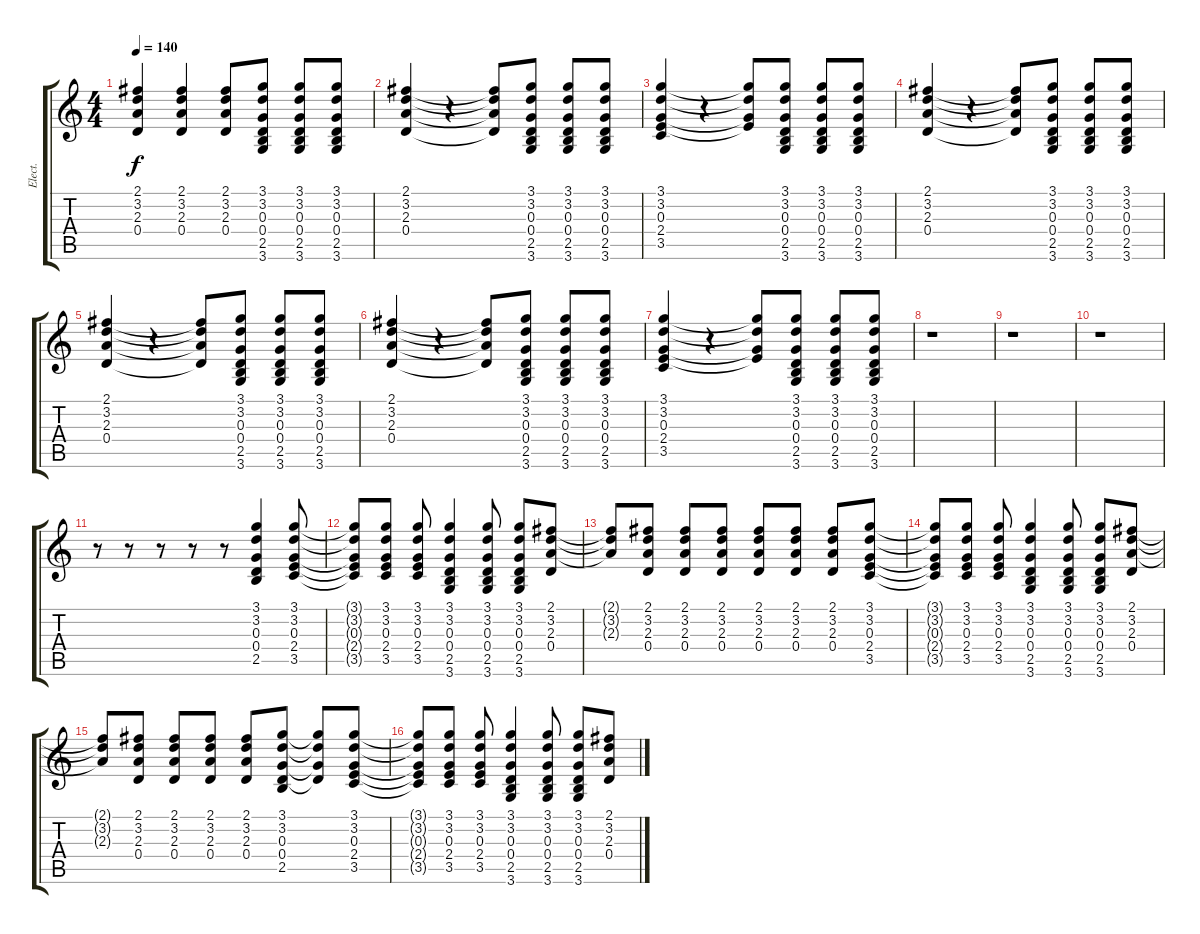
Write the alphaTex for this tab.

\track ("Elect." "Elect.") {instrument distortionguitar}
\staff {score tabs}
\tuning (E4 B3 G3 D3 A2 E2) {hide}
\ts (4 4)
\tempo 140
\clef g2
\ks c
(2.1 3.2 2.3 0.4).4{dy f} (2.1 3.2 2.3 0.4).4 (2.1 3.2 2.3 0.4).8 (3.1 3.2 0.3 0.4 2.5 3.6).8 (3.1 3.2 0.3 0.4 2.5 3.6).8 (3.1 3.2 0.3 0.4 2.5 3.6).8 |
(2.1 3.2 2.3 0.4).4 r.4 (2.1{t} 3.2{t} 2.3{t} 0.4{t}).8 (3.1 3.2 0.3 0.4 2.5 3.6).8 (3.1 3.2 0.3 0.4 2.5 3.6).8 (3.1 3.2 0.3 0.4 2.5 3.6).8 |
(3.1 3.2 0.3 2.4 3.5).4 r.4 (3.1{t} 3.2{t} 0.3{t} 2.4{t}).8 (3.1 3.2 0.3 0.4 2.5 3.6).8 (3.1 3.2 0.3 0.4 2.5 3.6).8 (3.1 3.2 0.3 0.4 2.5 3.6).8 |
(2.1 3.2 2.3 0.4).4 r.4 (2.1{t} 3.2{t} 2.3{t} 0.4{t}).8 (3.1 3.2 0.3 0.4 2.5 3.6).8 (3.1 3.2 0.3 0.4 2.5 3.6).8 (3.1 3.2 0.3 0.4 2.5 3.6).8 |
(2.1 3.2 2.3 0.4).4 r.4 (2.1{t} 3.2{t} 2.3{t} 0.4{t}).8 (3.1 3.2 0.3 0.4 2.5 3.6).8 (3.1 3.2 0.3 0.4 2.5 3.6).8 (3.1 3.2 0.3 0.4 2.5 3.6).8 |
(2.1 3.2 2.3 0.4).4 r.4 (2.1{t} 3.2{t} 2.3{t} 0.4{t}).8 (3.1 3.2 0.3 0.4 2.5 3.6).8 (3.1 3.2 0.3 0.4 2.5 3.6).8 (3.1 3.2 0.3 0.4 2.5 3.6).8 |
(3.1 3.2 0.3 2.4 3.5).4 r.4 (3.1{t} 3.2{t} 0.3{t} 2.4{t}).8 (3.1 3.2 0.3 0.4 2.5 3.6).8 (3.1 3.2 0.3 0.4 2.5 3.6).8 (3.1 3.2 0.3 0.4 2.5 3.6).8 |
r.1 |
r.1 |
r.1 |
r.8 r.8 r.8 r.8 r.8 (3.1 3.2 0.3 0.4 2.5).4 (3.1 3.2 0.3 2.4 3.5).8 |
(3.1{t} 3.2{t} 0.3{t} 2.4{t} 3.5{t}).8 (3.1 3.2 0.3 2.4 3.5).8 (3.1 3.2 0.3 2.4 3.5).8 (3.1 3.2 0.3 0.4 2.5 3.6).4 (3.1 3.2 0.3 0.4 2.5 3.6).8 (3.1 3.2 0.3 0.4 2.5 3.6).8 (2.1 3.2 2.3 0.4).8 |
(2.1{t} 3.2{t} 2.3{t}).8 (2.1 3.2 2.3 0.4).8 (2.1 3.2 2.3 0.4).8 (2.1 3.2 2.3 0.4).8 (2.1 3.2 2.3 0.4).8 (2.1 3.2 2.3 0.4).8 (2.1 3.2 2.3 0.4).8 (3.1 3.2 0.3 2.4 3.5).8 |
(3.1{t} 3.2{t} 0.3{t} 2.4{t} 3.5{t}).8 (3.1 3.2 0.3 2.4 3.5).8 (3.1 3.2 0.3 2.4 3.5).8 (3.1 3.2 0.3 0.4 2.5 3.6).4 (3.1 3.2 0.3 0.4 2.5 3.6).8 (3.1 3.2 0.3 0.4 2.5 3.6).8 (2.1 3.2 2.3 0.4).8 |
(2.1{t} 3.2{t} 2.3{t}).8 (2.1 3.2 2.3 0.4).8 (2.1 3.2 2.3 0.4).8 (2.1 3.2 2.3 0.4).8 (2.1 3.2 2.3 0.4).8 (3.1 3.2 0.3 0.4 2.5).8 (3.1{t} 3.2{t} 0.3{t} 0.4{t}).8 (3.1 3.2 0.3 2.4 3.5).8 |
(3.1{t} 3.2{t} 0.3{t} 2.4{t} 3.5{t}).8 (3.1 3.2 0.3 2.4 3.5).8 (3.1 3.2 0.3 2.4 3.5).8 (3.1 3.2 0.3 0.4 2.5 3.6).4 (3.1 3.2 0.3 0.4 2.5 3.6).8 (3.1 3.2 0.3 0.4 2.5 3.6).8 (2.1 3.2 2.3 0.4).8
